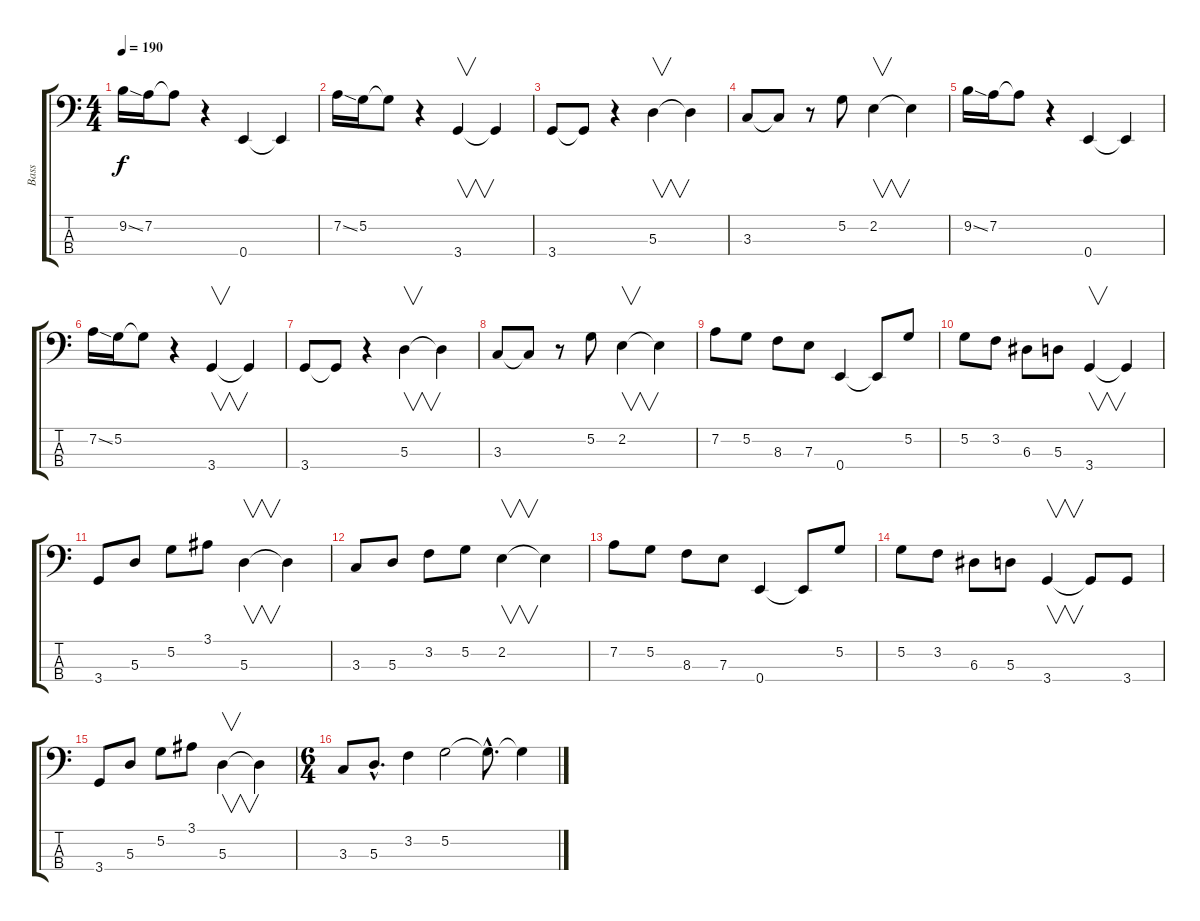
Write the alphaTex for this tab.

\track ("Bass" "Bass") {instrument electricbassfinger}
\staff {score tabs}
\tuning (G2 D2 A1 E1) {hide}
\ts (4 4)
\tempo 190
\tempo 160
\tempo 190
\clef f4
\ks c
9.2{ss}.16{dy f instrument electricbassfinger} 7.2.16 7.2{t}.8 r.4 0.4.4 0.4{t}.4 |
7.2{ss}.16 5.2.16 5.2{t}.8 r.4 3.4.4{v} 3.4{t}.4 |
3.4.8 3.4{t}.8 r.4 5.3.4{v} 5.3{t}.4 |
3.3.8 3.3{t}.8 r.8 5.2.8 2.2.4{v} 2.2{t}.4 |
9.2{ss}.16 7.2.16 7.2{t}.8 r.4 0.4.4 0.4{t}.4 |
7.2{ss}.16 5.2.16 5.2{t}.8 r.4 3.4.4{v} 3.4{t}.4 |
3.4.8 3.4{t}.8 r.4 5.3.4{v} 5.3{t}.4 |
3.3.8 3.3{t}.8 r.8 5.2.8 2.2.4{v} 2.2{t}.4 |
7.2.8 5.2.8 8.3.8 7.3.8 0.4.4 0.4{t}.8 5.2.8 |
5.2.8 3.2.8 6.3.8 5.3.8 3.4.4{v} 3.4{t}.4 |
3.4.8 5.3.8 5.2.8 3.1.8 5.3.4{v} 5.3{t}.4 |
3.3.8 5.3.8 3.2.8 5.2.8 2.2.4{v} 2.2{t}.4 |
7.2.8 5.2.8 8.3.8 7.3.8 0.4.4 0.4{t}.8 5.2.8 |
5.2.8 3.2.8 6.3.8 5.3.8 3.4.4{v} 3.4{t}.8 3.4.8 |
3.4.8 5.3.8 5.2.8 3.1.8 5.3.4{v} 5.3{t}.4 |
\ts (6 4)
3.3.8 5.3{hac}.8{d} 3.2.4 5.2.2 5.2{hac t}.8{d} 5.2{t}.4
